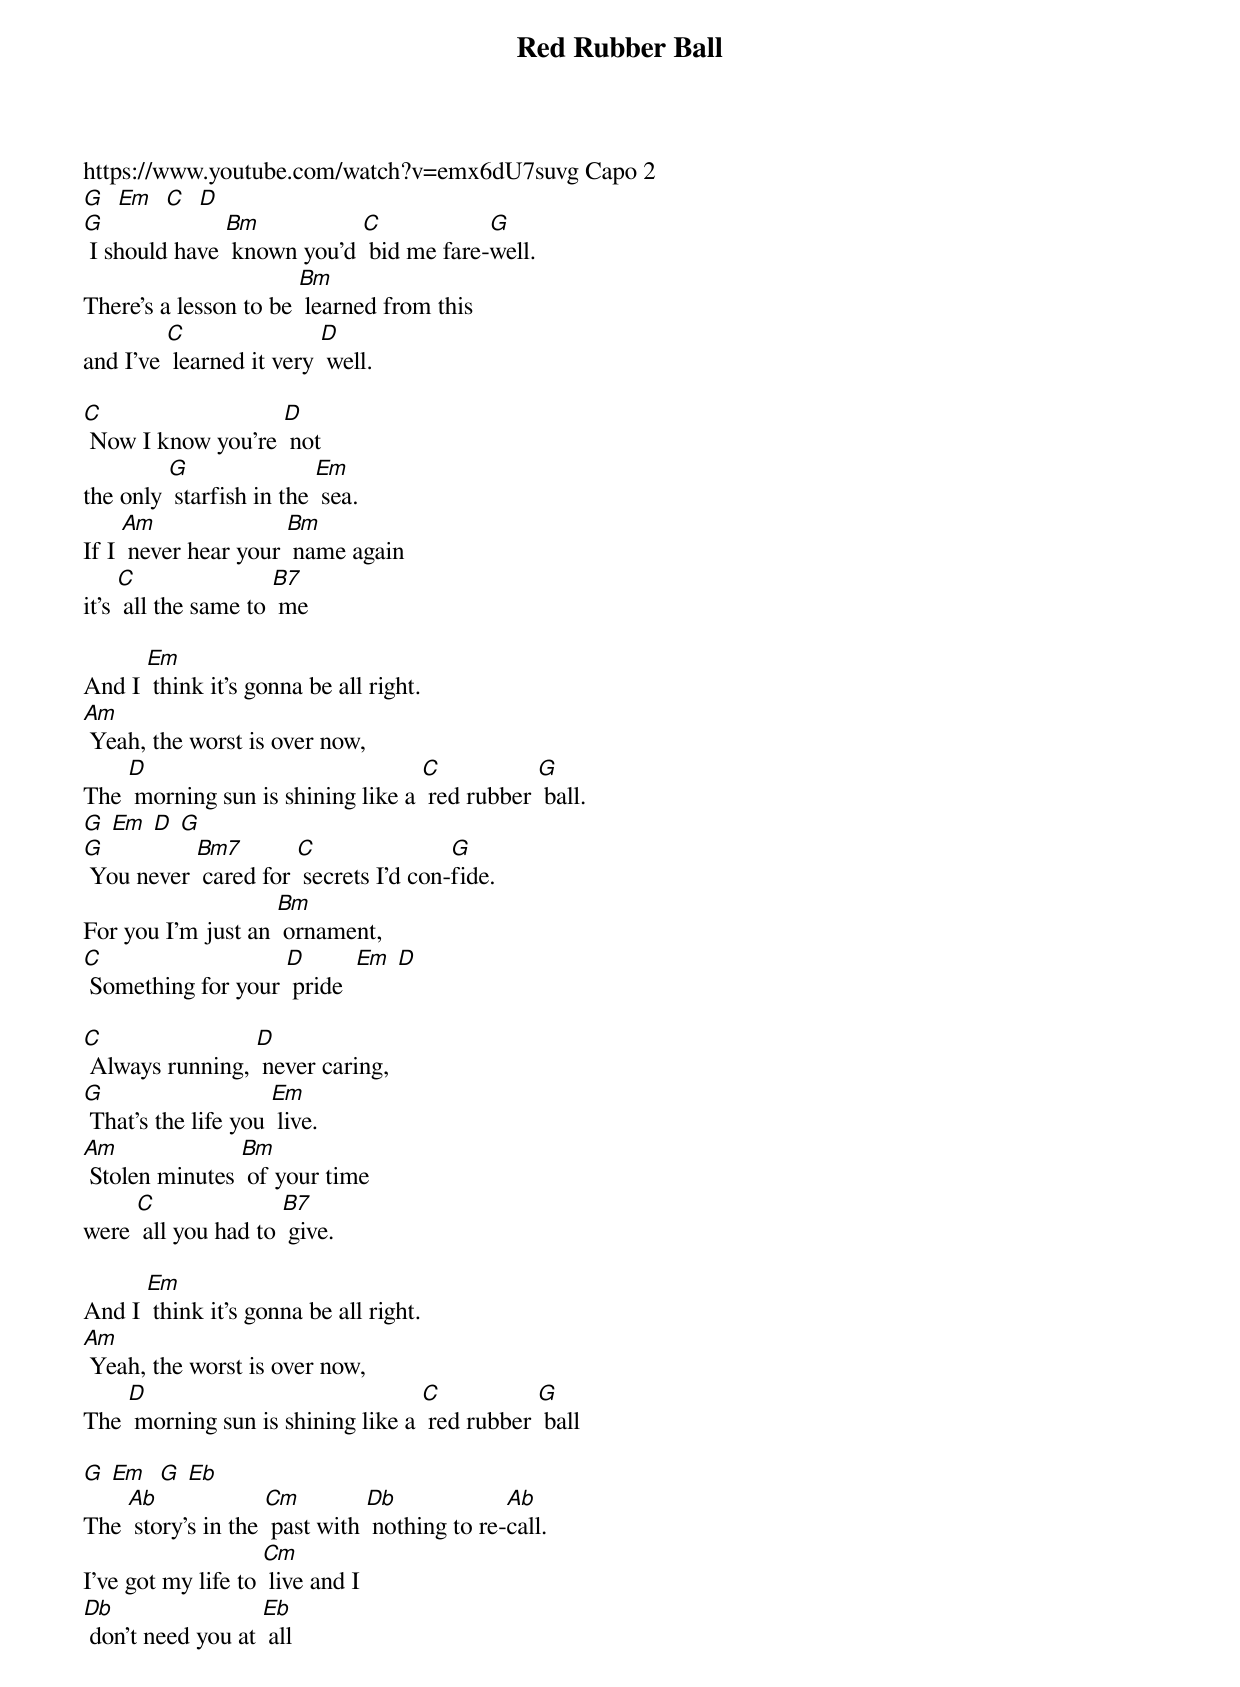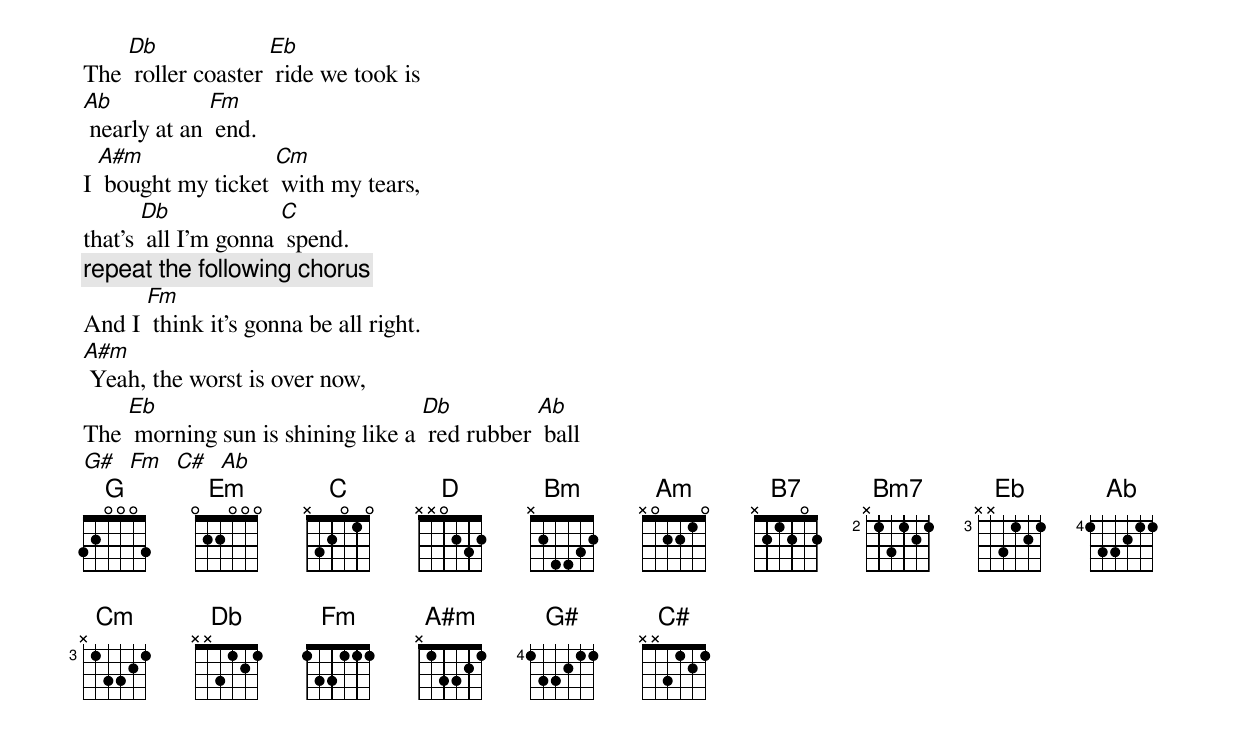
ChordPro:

{t:Red Rubber Ball}
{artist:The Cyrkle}
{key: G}
https://www.youtube.com/watch?v=emx6dU7suvg Capo 2
{c: }
[G]  [Em]  [C]  [D]
[G] I should have [Bm] known you'd [C] bid me fare-[G]well.
There's a lesson to be [Bm] learned from this
and I've [C] learned it very [D] well.

[C] Now I know you're [D] not
the only [G] starfish in the [Em] sea.
If I [Am] never hear your [Bm] name again
it's [C] all the same to [B7] me

And I [Em] think it's gonna be all right.
[Am] Yeah, the worst is over now,
The [D] morning sun is shining like a [C] red rubber [G] ball.
[G] [Em] [D] [G]
[G] You never [Bm7] cared for [C] secrets I'd con-[G]fide.
For you I'm just an [Bm] ornament,
[C] Something for your [D] pride  [Em] [D]

[C] Always running, [D] never caring,
[G] That's the life you [Em] live.
[Am] Stolen minutes [Bm] of your time
were [C] all you had to [B7] give.

And I [Em] think it's gonna be all right.
[Am] Yeah, the worst is over now,
The [D] morning sun is shining like a [C] red rubber [G] ball

[G] [Em]  [G] [Eb]
The [Ab] story's in the [Cm] past with [Db] nothing to re-[Ab]call.
I've got my life to [Cm] live and I
[Db] don't need you at [Eb] all

The [Db] roller coaster [Eb] ride we took is
[Ab] nearly at an [Fm] end.
I [A#m] bought my ticket [Cm] with my tears,
that's [Db] all I'm gonna [C] spend.
{c: repeat the following chorus}
And I [Fm] think it's gonna be all right.
[A#m] Yeah, the worst is over now,
The [Eb] morning sun is shining like a [Db] red rubber [Ab] ball
[G#]  [Fm]  [C#]  [Ab]
